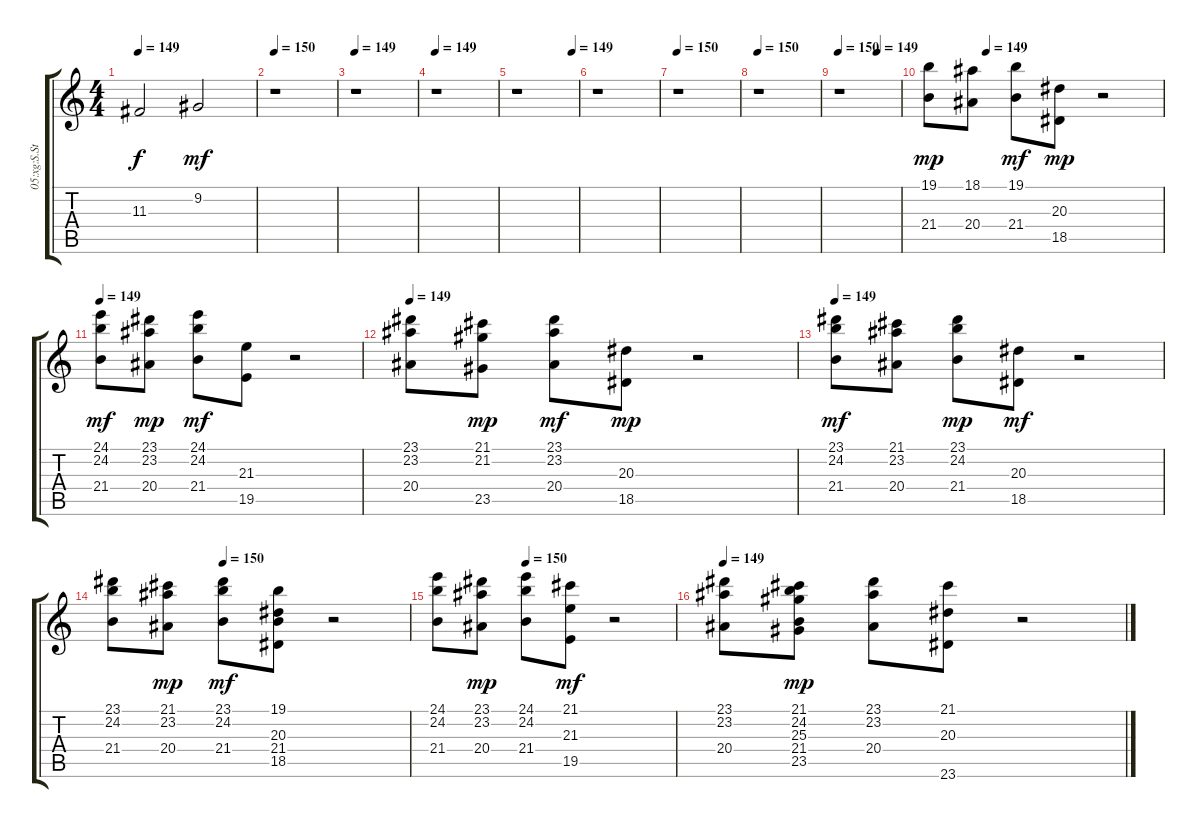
\track ("05:xg:S.Strings" "05:xg:S.St") {instrument stringensemble1}
\staff {score tabs}
\tuning (E4 B3 G3 D3 A2 E2) {hide}
\ts (4 4)
\tempo 149
\clef g2
\ks c
11.3{t}.2{dy f} 9.2.2{dy mf} |
\tempo 150
r.1 |
\tempo 149
r.1 |
\tempo 149
r.1 |
\tempo (149 0.90625)
r.1 |
r.1 |
\tempo 150
r.1 |
\tempo 150
r.1 |
\tempo 150
\tempo (149 0.625)
r.1 |
\tempo (149 0.25)
(19.1 21.4).8{dy mp} (18.1 20.4).8 (19.1 21.4).8{dy mf} (20.3 18.5).8{dy mp} r.2 |
\tempo 149
(24.1 24.2 21.4).8{dy mf} (23.1 23.2 20.4).8{dy mp} (24.1 24.2 21.4).8{dy mf} (21.3 19.5).8 r.2 |
\tempo 149
(23.1 23.2 20.4).8 (21.1 21.2 23.5).8{dy mp} (23.1 23.2 20.4).8{dy mf} (20.3 18.5).8{dy mp} r.2 |
\tempo 149
(23.1 24.2 21.4).8{dy mf} (21.1 23.2 20.4).8 (23.1 24.2 21.4).8{dy mp} (20.3 18.5).8{dy mf} r.2 |
\tempo (150 0.375)
(23.1 24.2 21.4).8 (21.1 23.2 20.4).8{dy mp} (23.1 24.2 21.4).8{dy mf} (19.1 20.3 21.4 18.5).8 r.2 |
\tempo (150 0.375)
(24.1 24.2 21.4).8 (23.1 23.2 20.4).8{dy mp} (24.1 24.2 21.4).8 (21.1 21.3 19.5).8{dy mf} r.2 |
\tempo 149
(23.1 23.2 20.4).8 (21.1 24.2 25.3 21.4 23.5).8{dy mp} (23.1 23.2 20.4).8 (21.1 20.3 23.6).8 r.2
